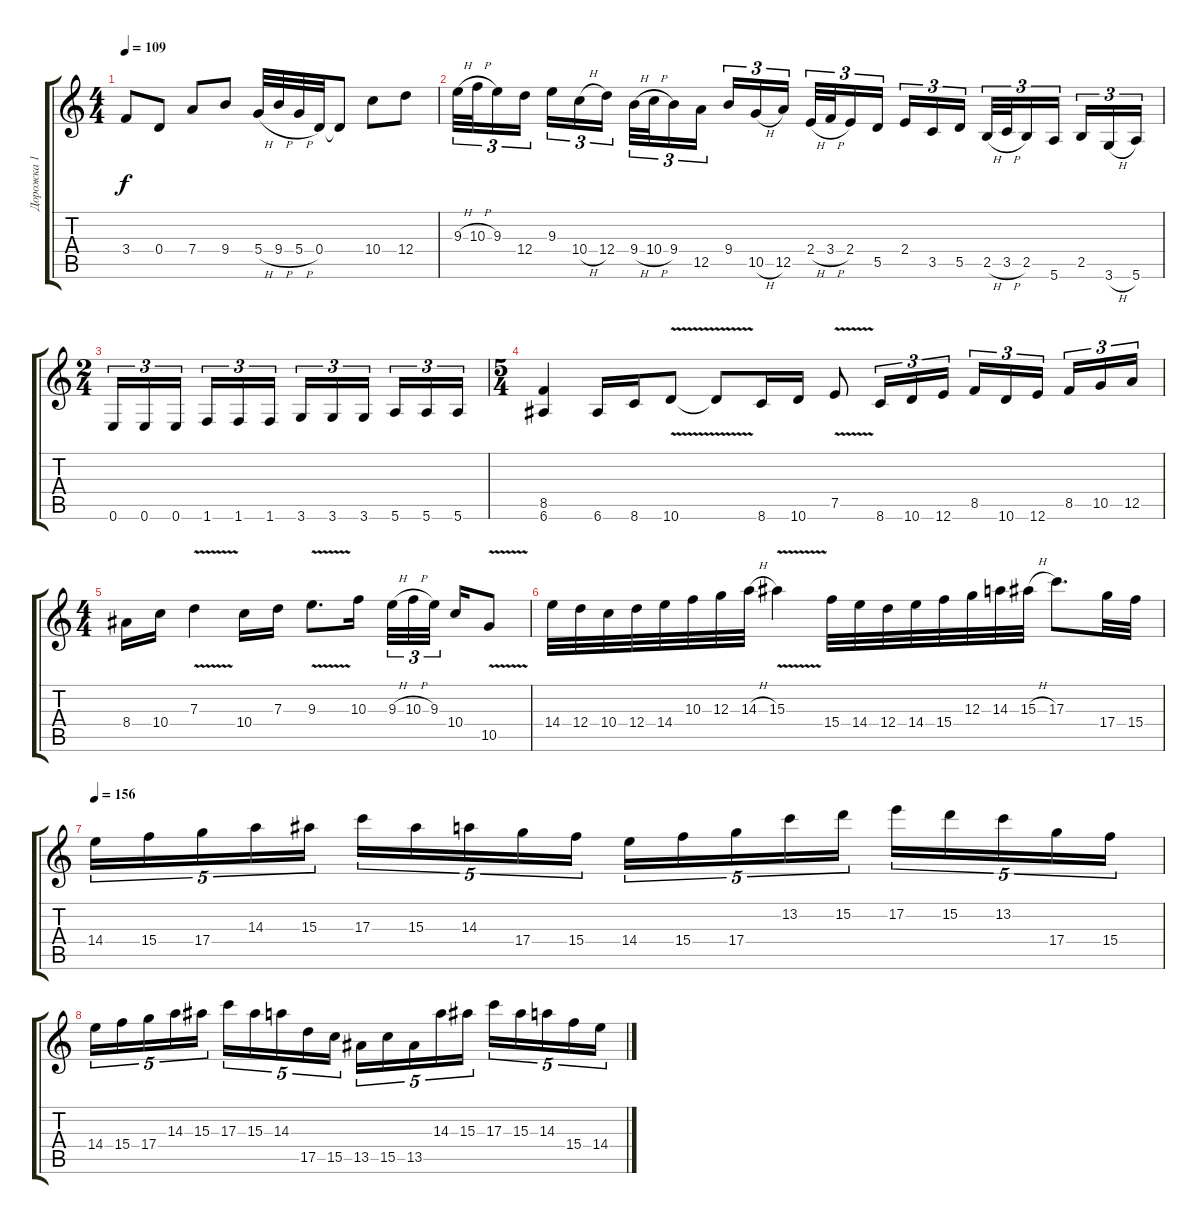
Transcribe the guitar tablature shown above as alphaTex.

\track ("Дорожка 1" "Дорожка 1") {instrument overdrivenguitar}
\staff {score tabs}
\tuning (E4 B3 G3 D3 A2 E2) {hide}
\ts (4 4)
\tempo 109
\clef g2
\ks c
3.4.8{dy f} 0.4.8 7.4.8 9.4.8 5.4{h}.32 9.4{h}.32 5.4{h}.32 0.4.32 0.4{t}.8 10.4.8 12.4.8 |
9.3{h}.32{tu (3 2)} 10.3{h}.32{tu (3 2)} 9.3.16{tu (3 2)} 12.4.16{tu (3 2) beam splitsecondary} 9.3.16{tu (3 2)} 10.4{h}.16{tu (3 2)} 12.4.16{tu (3 2)} 9.4{h}.32{tu (3 2)} 10.4{h}.32{tu (3 2)} 9.4.16{tu (3 2)} 12.5.16{tu (3 2) beam splitsecondary} 9.4.16{tu (3 2)} 10.5{h}.16{tu (3 2)} 12.5.16{tu (3 2)} 2.4{h}.32{tu (3 2)} 3.4{h}.32{tu (3 2)} 2.4.16{tu (3 2)} 5.5.16{tu (3 2) beam splitsecondary} 2.4.16{tu (3 2)} 3.5.16{tu (3 2)} 5.5.16{tu (3 2)} 2.5{h}.32{tu (3 2)} 3.5{h}.32{tu (3 2)} 2.5.16{tu (3 2)} 5.6.16{tu (3 2) beam splitsecondary} 2.5.16{tu (3 2)} 3.6{h}.16{tu (3 2)} 5.6.16{tu (3 2)} |
\ts (2 4)
0.6.16{tu (3 2)} 0.6.16{tu (3 2)} 0.6.16{tu (3 2) beam splitsecondary} 1.6.16{tu (3 2)} 1.6.16{tu (3 2)} 1.6.16{tu (3 2)} 3.6.16{tu (3 2)} 3.6.16{tu (3 2)} 3.6.16{tu (3 2) beam splitsecondary} 5.6.16{tu (3 2)} 5.6.16{tu (3 2)} 5.6.16{tu (3 2)} |
\ts (5 4)
(8.5 6.6).4 6.6.16 8.6.16 10.6{v}.8 10.6{t}.8 8.6.16 10.6.16 7.5{v}.8 8.6.16{tu (3 2)} 10.6.16{tu (3 2)} 12.6.16{tu (3 2)} 8.5.16{tu (3 2)} 10.6.16{tu (3 2)} 12.6.16{tu (3 2) beam splitsecondary} 8.5.16{tu (3 2)} 10.5.16{tu (3 2)} 12.5.16{tu (3 2)} |
\ts (4 4)
8.4.16 10.4.16 7.3{v}.4 10.4.16 7.3.16 9.3{v}.8{d} 10.3.16 9.3{h}.32{tu (3 2)} 10.3{h}.32{tu (3 2)} 9.3.32{tu (3 2) beam splitsecondary} 10.4.16 10.5{v}.8 |
14.4.32 12.4.32 10.4.32 12.4.32 14.4.32 10.3.32 12.3.32 14.3{h}.32 15.3{v}.4 15.4.32 14.4.32 12.4.32 14.4.32 15.4.32 12.3.32 14.3.32 15.3{h}.32 17.3.8{d} 17.4.32 15.4.32 |
\tempo 156
14.4.16{tu (5 4)} 15.4.16{tu (5 4)} 17.4.16{tu (5 4)} 14.3.16{tu (5 4)} 15.3.16{tu (5 4)} 17.3.16{tu (5 4)} 15.3.16{tu (5 4)} 14.3.16{tu (5 4)} 17.4.16{tu (5 4)} 15.4.16{tu (5 4)} 14.4.16{tu (5 4)} 15.4.16{tu (5 4)} 17.4.16{tu (5 4)} 13.2.16{tu (5 4)} 15.2.16{tu (5 4)} 17.2.16{tu (5 4)} 15.2.16{tu (5 4)} 13.2.16{tu (5 4)} 17.4.16{tu (5 4)} 15.4.16{tu (5 4)} |
14.4.16{tu (5 4)} 15.4.16{tu (5 4)} 17.4.16{tu (5 4)} 14.3.16{tu (5 4)} 15.3.16{tu (5 4)} 17.3.16{tu (5 4)} 15.3.16{tu (5 4)} 14.3.16{tu (5 4)} 17.5.16{tu (5 4)} 15.5.16{tu (5 4)} 13.5.16{tu (5 4)} 15.5.16{tu (5 4)} 13.5.16{tu (5 4)} 14.3.16{tu (5 4)} 15.3.16{tu (5 4)} 17.3.16{tu (5 4)} 15.3.16{tu (5 4)} 14.3.16{tu (5 4)} 15.4.16{tu (5 4)} 14.4.16{tu (5 4)}
